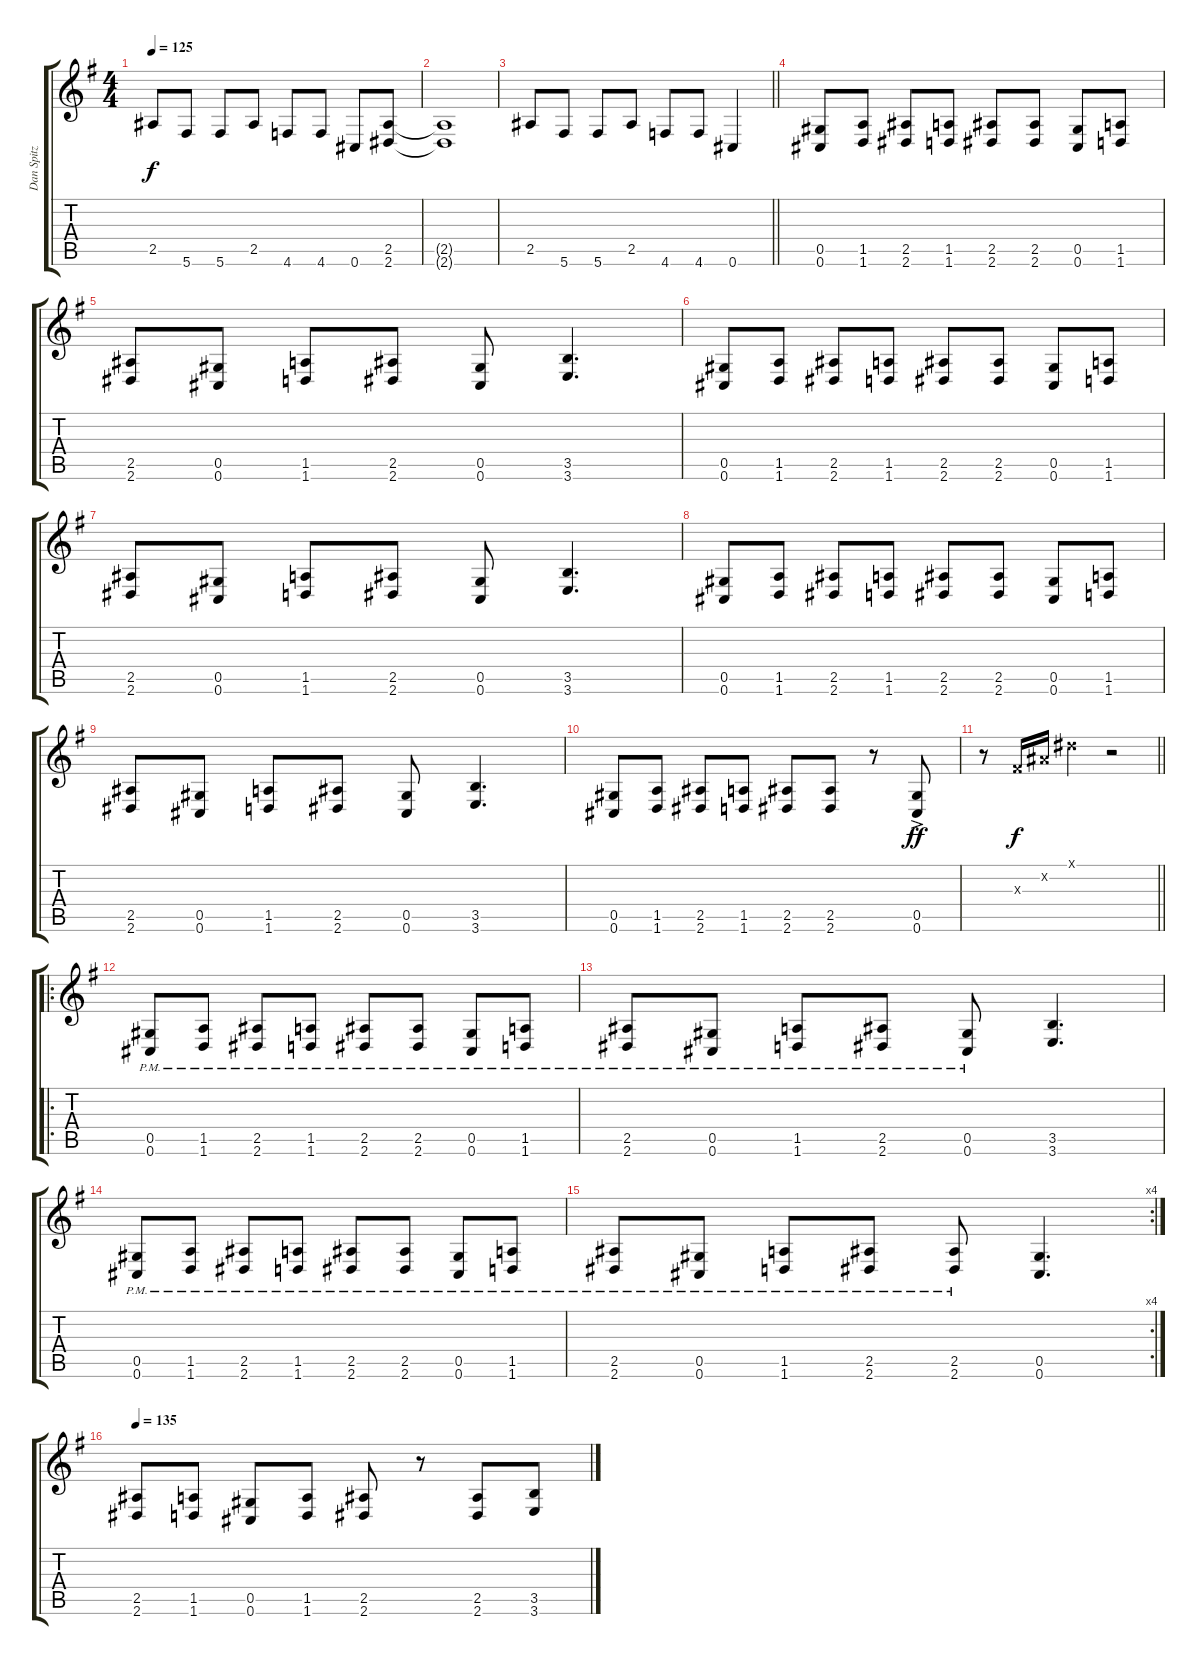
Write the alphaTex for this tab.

\track ("Dan Spitz" "Dan Spitz") {instrument distortionguitar}
\staff {score tabs}
\tuning (Eb4 Bb3 Gb3 Db3 Ab2 Db2) {hide}
\ts (4 4)
\tempo 125
\clef g2
\ks g
2.5.8{dy f} 5.6.8 5.6.8 2.5.8 4.6.8 4.6.8 0.6.8 (2.5 2.6).8 |
(2.5{t} 2.6{t}).1 |
\barLineRight lightlight
2.5.8 5.6.8 5.6.8 2.5.8 4.6.8 4.6.8 0.6.4 |
(0.5 0.6).8 (1.5 1.6).8 (2.5 2.6).8 (1.5 1.6).8 (2.5 2.6).8 (2.5 2.6).8 (0.5 0.6).8 (1.5 1.6).8 |
(2.5 2.6).8 (0.5 0.6).8 (1.5 1.6).8 (2.5 2.6).8 (0.5 0.6).8 (3.5 3.6).4{d} |
(0.5 0.6).8 (1.5 1.6).8 (2.5 2.6).8 (1.5 1.6).8 (2.5 2.6).8 (2.5 2.6).8 (0.5 0.6).8 (1.5 1.6).8 |
(2.5 2.6).8 (0.5 0.6).8 (1.5 1.6).8 (2.5 2.6).8 (0.5 0.6).8 (3.5 3.6).4{d} |
(0.5 0.6).8 (1.5 1.6).8 (2.5 2.6).8 (1.5 1.6).8 (2.5 2.6).8 (2.5 2.6).8 (0.5 0.6).8 (1.5 1.6).8 |
(2.5 2.6).8 (0.5 0.6).8 (1.5 1.6).8 (2.5 2.6).8 (0.5 0.6).8 (3.5 3.6).4{d} |
(0.5 0.6).8 (1.5 1.6).8 (2.5 2.6).8 (1.5 1.6).8 (2.5 2.6).8 (2.5 2.6).8 r.8 (0.5{ac} 0.6{ac}).8{dy ff} |
\barLineRight lightlight
r.8 0.3{x}.16{dy f} 0.2{x}.16 0.1{x}.4 r.2 |
\ro
(0.5{pm} 0.6{pm}).8 (1.5{pm} 1.6{pm}).8 (2.5{pm} 2.6{pm}).8 (1.5{pm} 1.6{pm}).8 (2.5{pm} 2.6{pm}).8 (2.5{pm} 2.6{pm}).8 (0.5{pm} 0.6{pm}).8 (1.5{pm} 1.6{pm}).8 |
(2.5{pm} 2.6{pm}).8 (0.5{pm} 0.6{pm}).8 (1.5{pm} 1.6{pm}).8 (2.5{pm} 2.6{pm}).8 (0.5{pm} 0.6{pm}).8 (3.5 3.6).4{d} |
(0.5{pm} 0.6{pm}).8 (1.5{pm} 1.6{pm}).8 (2.5{pm} 2.6{pm}).8 (1.5{pm} 1.6{pm}).8 (2.5{pm} 2.6{pm}).8 (2.5{pm} 2.6{pm}).8 (0.5{pm} 0.6{pm}).8 (1.5{pm} 1.6{pm}).8 |
\rc 4
(2.5{pm} 2.6{pm}).8 (0.5{pm} 0.6{pm}).8 (1.5{pm} 1.6{pm}).8 (2.5{pm} 2.6{pm}).8 (2.5{pm} 2.6{pm}).8 (0.5 0.6).4{d} |
\tempo 135
(2.5 2.6).8 (1.5 1.6).8 (0.5 0.6).8 (1.5 1.6).8 (2.5 2.6).8 r.8 (2.5 2.6).8 (3.5 3.6).8
